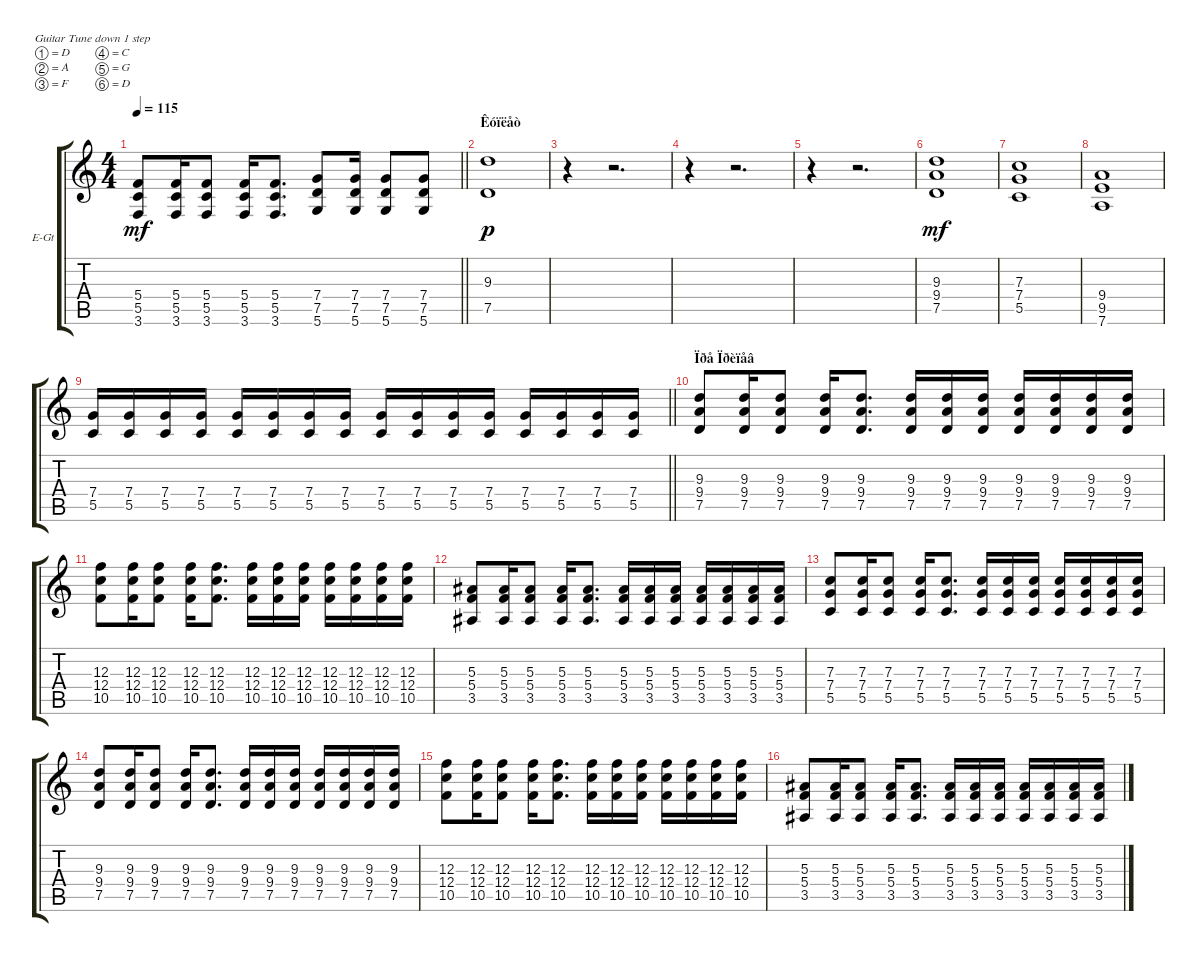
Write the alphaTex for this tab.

\bracketExtendMode groupsimilarinstruments
\firstSystemTrackNameOrientation horizontal
\otherSystemsTrackNameOrientation horizontal
\track ("Electric Guitar1" "E-Gt") {instrument distortionguitar}
\staff {score tabs}
\tuning (D4 A3 F3 C3 G2 D2)
\ts (4 4)
\tempo 115
\clef g2
\barLineRight lightlight
\ks c
(5.4 5.5 3.6).8{dy mf} (5.4 5.5 3.6).16 (5.4 5.5 3.6).8 (5.4 5.5 3.6).16 (5.4 5.5 3.6).8{d} (7.4 7.5 5.6).8 (7.4 7.5 5.6).16 (7.4 7.5 5.6).8 (7.4 7.5 5.6).8 |
\section ("" "Êóïëåò")
(9.3 7.5).1{dy p} |
r.4 r.2{d} |
r.4 r.2{d} |
r.4 r.2{d} |
(9.3 9.4 7.5).1{dy mf} |
(7.3 7.4 5.5).1 |
(9.4 9.5 7.6).1 |
\barLineRight lightlight
(7.4 5.5).16 (7.4 5.5).16 (7.4 5.5).16 (7.4 5.5).16 (7.4 5.5).16 (7.4 5.5).16 (7.4 5.5).16 (7.4 5.5).16 (7.4 5.5).16 (7.4 5.5).16 (7.4 5.5).16 (7.4 5.5).16 (7.4 5.5).16 (7.4 5.5).16 (7.4 5.5).16 (7.4 5.5).16 |
\section ("" "Ïðå Ïðèïåâ")
(9.3 9.4 7.5).8 (9.3 9.4 7.5).16 (9.3 9.4 7.5).8 (9.3 9.4 7.5).16 (9.3 9.4 7.5).8{d} (9.3 9.4 7.5).16 (9.3 9.4 7.5).16 (9.3 9.4 7.5).16 (9.3 9.4 7.5).16 (9.3 9.4 7.5).16 (9.3 9.4 7.5).16 (9.3 9.4 7.5).16 |
(12.3 12.4 10.5).8 (12.3 12.4 10.5).16 (12.3 12.4 10.5).8 (12.3 12.4 10.5).16 (12.3 12.4 10.5).8{d} (12.3 12.4 10.5).16 (12.3 12.4 10.5).16 (12.3 12.4 10.5).16 (12.3 12.4 10.5).16 (12.3 12.4 10.5).16 (12.3 12.4 10.5).16 (12.3 12.4 10.5).16 |
(5.3 5.4 3.5).8 (5.3 5.4 3.5).16 (5.3 5.4 3.5).8 (5.3 5.4 3.5).16 (5.3 5.4 3.5).8{d} (5.3 5.4 3.5).16 (5.3 5.4 3.5).16 (5.3 5.4 3.5).16 (5.3 5.4 3.5).16 (5.3 5.4 3.5).16 (5.3 5.4 3.5).16 (5.3 5.4 3.5).16 |
(7.3 7.4 5.5).8 (7.3 7.4 5.5).16 (7.3 7.4 5.5).8 (7.3 7.4 5.5).16 (7.3 7.4 5.5).8{d} (7.3 7.4 5.5).16 (7.3 7.4 5.5).16 (7.3 7.4 5.5).16 (7.3 7.4 5.5).16 (7.3 7.4 5.5).16 (7.3 7.4 5.5).16 (7.3 7.4 5.5).16 |
(9.3 9.4 7.5).8 (9.3 9.4 7.5).16 (9.3 9.4 7.5).8 (9.3 9.4 7.5).16 (9.3 9.4 7.5).8{d} (9.3 9.4 7.5).16 (9.3 9.4 7.5).16 (9.3 9.4 7.5).16 (9.3 9.4 7.5).16 (9.3 9.4 7.5).16 (9.3 9.4 7.5).16 (9.3 9.4 7.5).16 |
(12.3 12.4 10.5).8 (12.3 12.4 10.5).16 (12.3 12.4 10.5).8 (12.3 12.4 10.5).16 (12.3 12.4 10.5).8{d} (12.3 12.4 10.5).16 (12.3 12.4 10.5).16 (12.3 12.4 10.5).16 (12.3 12.4 10.5).16 (12.3 12.4 10.5).16 (12.3 12.4 10.5).16 (12.3 12.4 10.5).16 |
(5.3 5.4 3.5).8 (5.3 5.4 3.5).16 (5.3 5.4 3.5).8 (5.3 5.4 3.5).16 (5.3 5.4 3.5).8{d} (5.3 5.4 3.5).16 (5.3 5.4 3.5).16 (5.3 5.4 3.5).16 (5.3 5.4 3.5).16 (5.3 5.4 3.5).16 (5.3 5.4 3.5).16 (5.3 5.4 3.5).16
